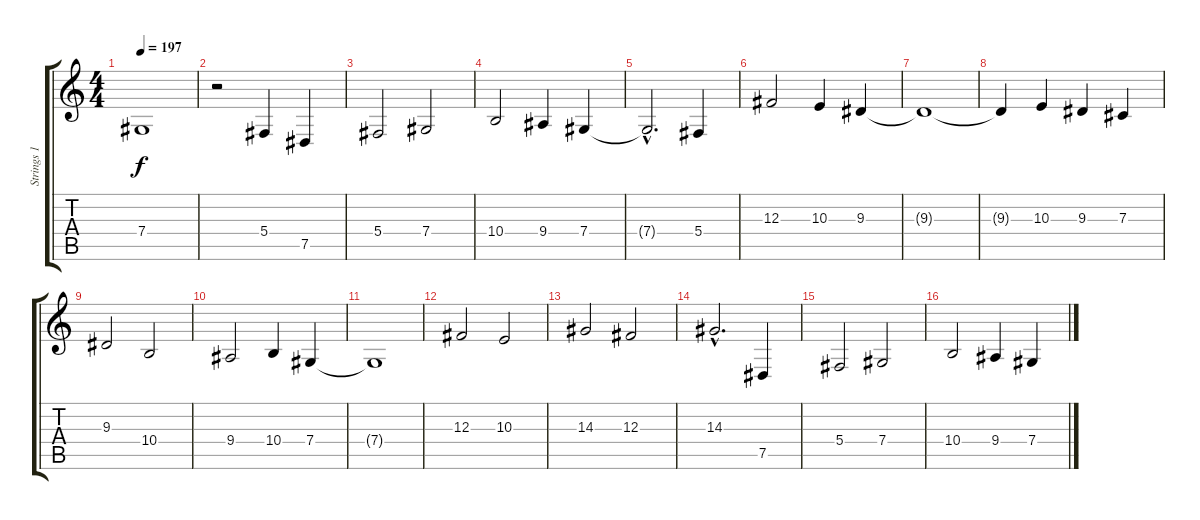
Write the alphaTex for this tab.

\track ("Strings 1" "Strings 1") {instrument stringensemble1}
\staff {score tabs}
\tuning (Eb4 Bb3 Gb3 Db3 Ab2 Eb2) {hide}
\ts (4 4)
\tempo 197
\clef g2
\ks c
7.4{t}.1{dy f} |
r.2 5.4.4 7.5.4 |
5.4.2 7.4.2 |
10.4.2 9.4.4 7.4.4 |
7.4{hac t}.2{d} 5.4.4 |
12.3.2 10.3.4 9.3.4 |
9.3{t}.1 |
9.3{t}.4 10.3.4 9.3.4 7.3.4 |
9.3.2 10.4.2 |
9.4.2 10.4.4 7.4.4 |
7.4{t}.1 |
12.3.2 10.3.2 |
14.3.2 12.3.2 |
14.3{hac}.2{d volume 13} 7.5.4 |
5.4.2 7.4.2 |
10.4.2 9.4.4 7.4.4
